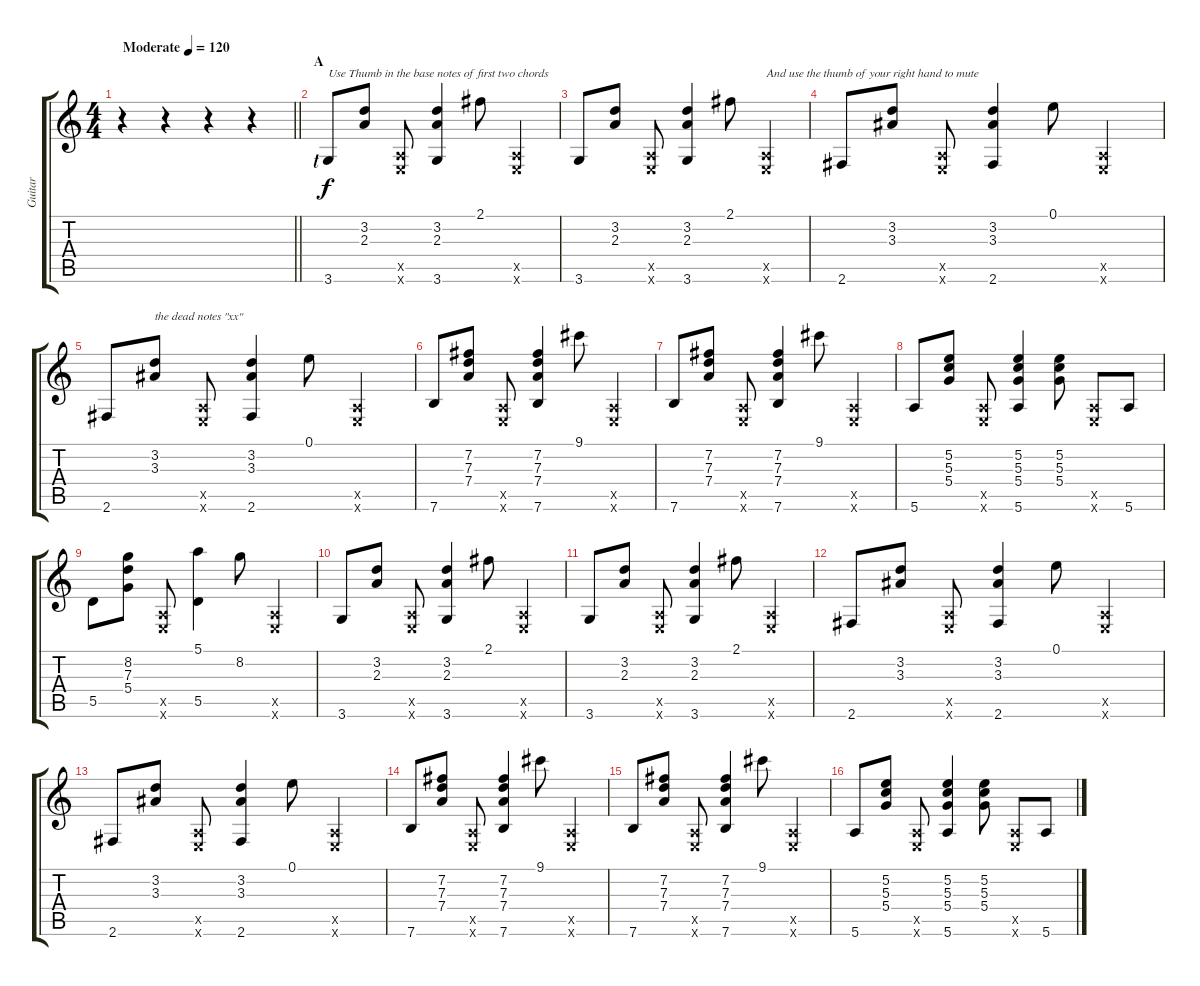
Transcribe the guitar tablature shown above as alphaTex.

\track ("Guitar" "Guitar") {instrument acousticguitarsteel}
\staff {score tabs}
\tuning (E4 B3 G3 D3 A2 E2) {hide}
\ts (4 4)
\tempo (120 "Moderate")
\clef g2
\barLineRight lightlight
\ks c
r.4{dy f volume 12 instrument acousticguitarsteel} r.4 r.4 r.4 |
\section ("" "A")
3.6{lf 1}.8{txt "Use Thumb in the base notes of first two chords"} (3.2 2.3).8 (0.5{x} 0.6{x}).8 (3.2 2.3 3.6).4 2.1.8 (0.5{x} 0.6{x}).4 |
3.6.8 (3.2 2.3).8 (0.5{x} 0.6{x}).8 (3.2 2.3 3.6).4 2.1.8 (0.5{x} 0.6{x}).4{txt "And use the thumb of your right hand to mute "} |
2.6.8 (3.2 3.3).8 (0.5{x} 0.6{x}).8 (3.2 3.3 2.6).4 0.1.8 (0.5{x} 0.6{x}).4 |
2.6.8 (3.2 3.3).8{txt "the dead notes \"xx\""} (0.5{x} 0.6{x}).8 (3.2 3.3 2.6).4 0.1.8 (0.5{x} 0.6{x}).4 |
7.6.8 (7.2 7.3 7.4).8 (0.5{x} 0.6{x}).8 (7.2 7.3 7.4 7.6).4 9.1.8 (0.5{x} 0.6{x}).4 |
7.6.8 (7.2 7.3 7.4).8 (0.5{x} 0.6{x}).8 (7.2 7.3 7.4 7.6).4 9.1.8 (0.5{x} 0.6{x}).4 |
5.6.8 (5.2 5.3 5.4).8 (0.5{x} 0.6{x}).8 (5.2 5.3 5.4 5.6).4 (5.2 5.3 5.4).8 (0.5{x} 0.6{x}).8 5.6.8 |
5.5.8 (8.2 7.3 5.4).8 (0.5{x} 0.6{x}).8 (5.1 5.5).4 8.2.8 (0.5{x} 0.6{x}).4 |
3.6.8 (3.2 2.3).8 (0.5{x} 0.6{x}).8 (3.2 2.3 3.6).4 2.1.8 (0.5{x} 0.6{x}).4 |
3.6.8 (3.2 2.3).8 (0.5{x} 0.6{x}).8 (3.2 2.3 3.6).4 2.1.8 (0.5{x} 0.6{x}).4 |
2.6.8 (3.2 3.3).8 (0.5{x} 0.6{x}).8 (3.2 3.3 2.6).4 0.1.8 (0.5{x} 0.6{x}).4 |
2.6.8 (3.2 3.3).8 (0.5{x} 0.6{x}).8 (3.2 3.3 2.6).4 0.1.8 (0.5{x} 0.6{x}).4 |
7.6.8 (7.2 7.3 7.4).8 (0.5{x} 0.6{x}).8 (7.2 7.3 7.4 7.6).4 9.1.8 (0.5{x} 0.6{x}).4 |
7.6.8 (7.2 7.3 7.4).8 (0.5{x} 0.6{x}).8 (7.2 7.3 7.4 7.6).4 9.1.8 (0.5{x} 0.6{x}).4 |
5.6.8 (5.2 5.3 5.4).8 (0.5{x} 0.6{x}).8 (5.2 5.3 5.4 5.6).4 (5.2 5.3 5.4).8 (0.5{x} 0.6{x}).8 5.6.8
